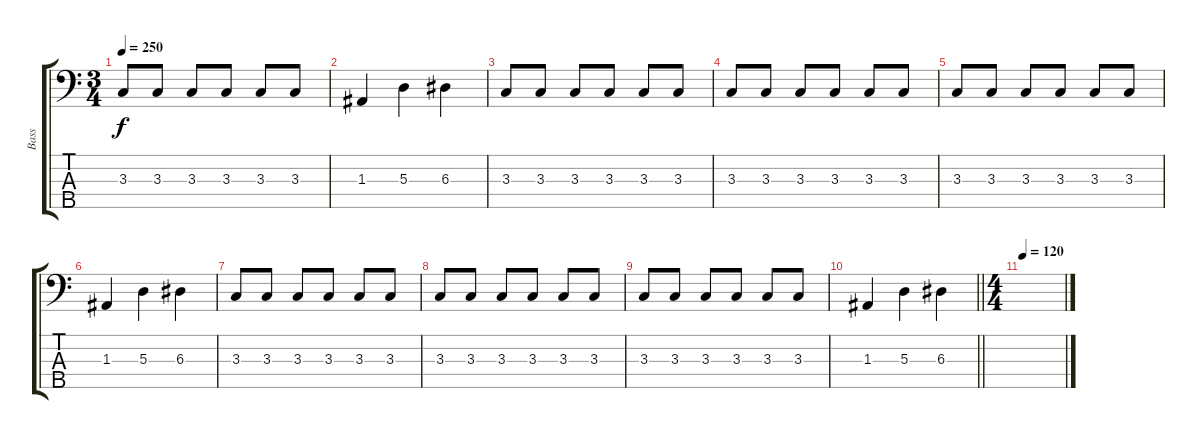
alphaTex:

\track ("Bass" "Bass") {instrument electricbasspick}
\staff {score tabs}
\tuning (G2 D2 A1 E1 B0) {hide}
\ts (3 4)
\tempo 250
\clef f4
\ks c
3.3.8{dy f} 3.3.8 3.3.8 3.3.8 3.3.8 3.3.8 |
1.3.4 5.3.4 6.3.4 |
3.3.8 3.3.8 3.3.8 3.3.8 3.3.8 3.3.8 |
3.3.8 3.3.8 3.3.8 3.3.8 3.3.8 3.3.8 |
3.3.8 3.3.8 3.3.8 3.3.8 3.3.8 3.3.8 |
1.3.4 5.3.4 6.3.4 |
3.3.8 3.3.8 3.3.8 3.3.8 3.3.8 3.3.8 |
3.3.8 3.3.8 3.3.8 3.3.8 3.3.8 3.3.8 |
3.3.8 3.3.8 3.3.8 3.3.8 3.3.8 3.3.8 |
\barLineRight lightlight
1.3.4 5.3.4 6.3.4 |
\ts (4 4)
\tempo 120
